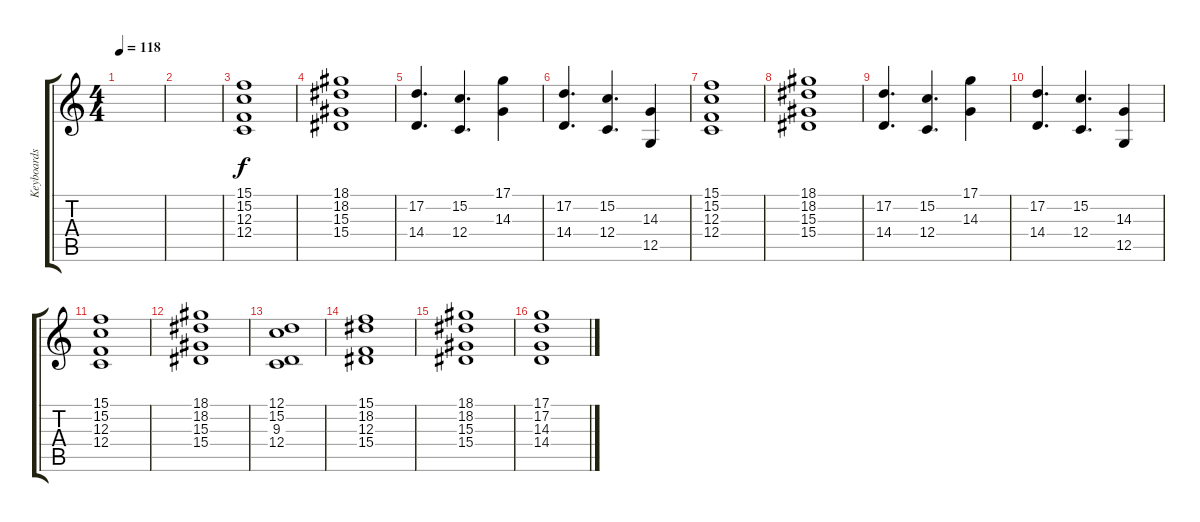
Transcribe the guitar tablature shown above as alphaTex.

\track ("Keyboards" "Keyboards") {instrument pad2warm}
\staff {score tabs}
\tuning (D4 A3 F3 C3 G2 C2) {hide}
\ts (4 4)
\tempo 118
\clef g2
\ks c
|
|
(15.1 15.2 12.3 12.4).1{volume 10 balance 8 instrument stringensemble1} |
(18.1 18.2 15.3 15.4).1 |
(17.2 14.4).4{d} (15.2 12.4).4{d} (17.1 14.3).4 |
(17.2 14.4).4{d} (15.2 12.4).4{d} (14.3 12.5).4 |
(15.1 15.2 12.3 12.4).1{instrument stringensemble1} |
(18.1 18.2 15.3 15.4).1 |
(17.2 14.4).4{d} (15.2 12.4).4{d} (17.1 14.3).4 |
(17.2 14.4).4{d} (15.2 12.4).4{d} (14.3 12.5).4 |
(15.1 15.2 12.3 12.4).1 |
(18.1 18.2 15.3 15.4).1 |
(12.1 15.2 9.3 12.4).1 |
(15.1 18.2 12.3 15.4).1 |
(18.1 18.2 15.3 15.4).1 |
(17.1 17.2 14.3 14.4).1
